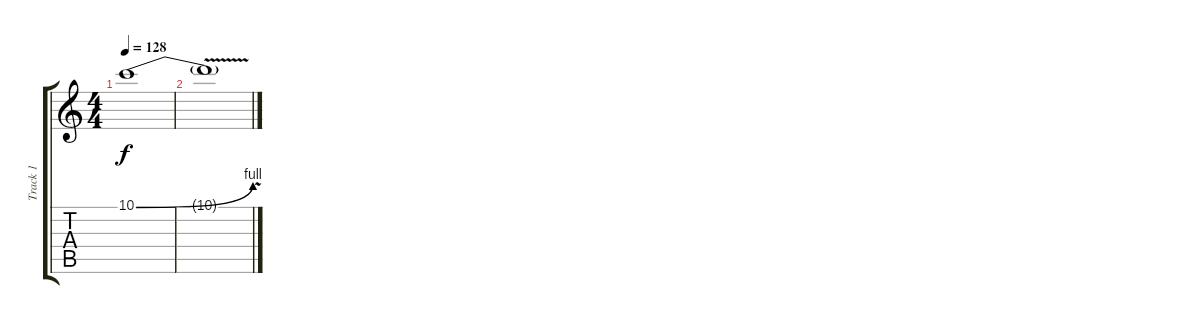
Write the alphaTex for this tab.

\track ("Track 1" "Track 1") {instrument distortionguitar}
\staff {score tabs}
\tuning (D4 A3 F3 C3 G2 D2) {hide}
\ts (4 4)
\tempo 128
\clef g2
\ks c
10.1{be (bend 0 0 60 4)}.1{dy f} |
10.1{v t}.1
